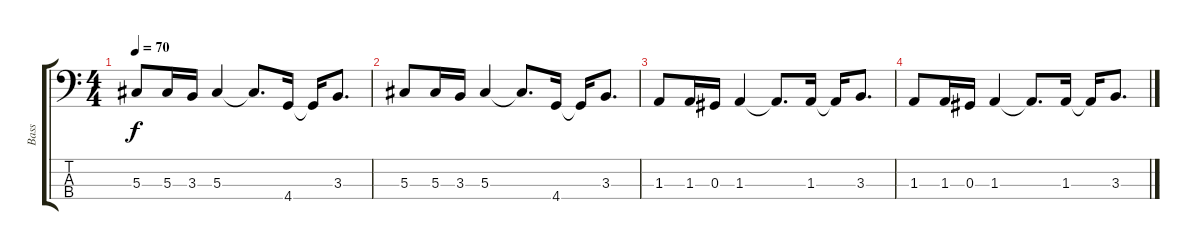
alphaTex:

\track ("Bass" "Bass") {instrument electricbassfinger}
\staff {score tabs}
\tuning (Gb2 Db2 Ab1 Eb1) {hide}
\ts (4 4)
\tempo 70
\clef f4
\ks c
5.3.8{dy f} 5.3.16 3.3.16 5.3.4 5.3{t}.8{d} 4.4.16 4.4{t}.16 3.3.8{d} |
5.3.8 5.3.16 3.3.16 5.3.4 5.3{t}.8{d} 4.4.16 4.4{t}.16 3.3.8{d} |
1.3.8 1.3.16 0.3.16 1.3.4 1.3{t}.8{d} 1.3.16 1.3{t}.16 3.3.8{d} |
1.3.8 1.3.16 0.3.16 1.3.4 1.3{t}.8{d} 1.3.16 1.3{t}.16 3.3.8{d}
